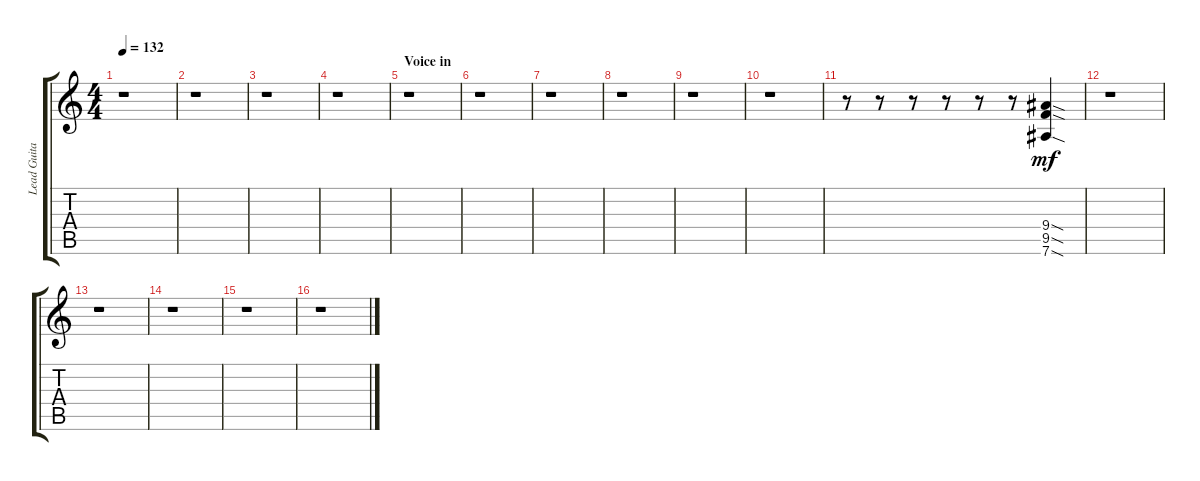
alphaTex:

\track ("Lead Guitar" "Lead Guita") {instrument distortionguitar}
\staff {score tabs}
\tuning (Eb4 Bb3 Gb3 Db3 Ab2 Eb2) {hide}
\ts (4 4)
\tempo 132
\clef g2
\ks c
r.1{dy mp} |
r.1 |
r.1 |
r.1 |
\section ("" "Voice in")
r.1 |
r.1 |
r.1 |
r.1 |
r.1 |
r.1 |
r.8 r.8 r.8 r.8 r.8 r.8 (9.4{sod} 9.5{sod} 7.6{sod}).4{dy mf} |
r.1 |
r.1 |
r.1 |
r.1 |
r.1
